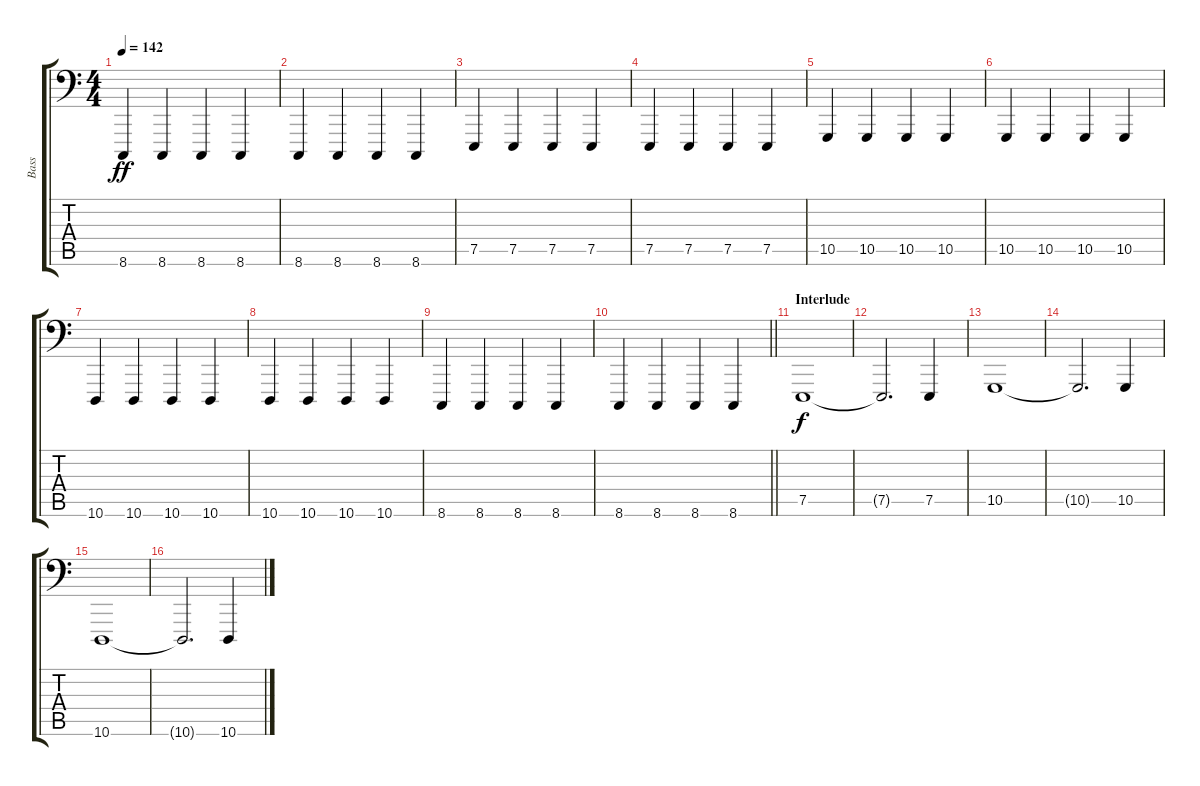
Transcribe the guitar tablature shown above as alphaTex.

\track ("Bass" "Bass") {instrument stringensemble1}
\staff {score tabs}
\tuning (E2 B1 G1 D1 A0 E0) {hide}
\ts (4 4)
\tempo 142
\clef f4
\ks c
8.6.4{dy ff} 8.6.4 8.6.4 8.6.4 |
8.6.4 8.6.4 8.6.4 8.6.4 |
7.5.4 7.5.4 7.5.4 7.5.4 |
7.5.4 7.5.4 7.5.4 7.5.4 |
10.5.4 10.5.4 10.5.4 10.5.4 |
10.5.4 10.5.4 10.5.4 10.5.4 |
10.6.4 10.6.4 10.6.4 10.6.4 |
10.6.4 10.6.4 10.6.4 10.6.4 |
8.6.4 8.6.4 8.6.4 8.6.4 |
\barLineRight lightlight
8.6.4 8.6.4 8.6.4 8.6.4 |
\section ("" "Interlude")
7.5.1{dy f instrument stringensemble1} |
7.5{t}.2{d} 7.5.4 |
10.5.1 |
10.5{t}.2{d} 10.5.4 |
10.6.1 |
10.6{t}.2{d} 10.6.4
